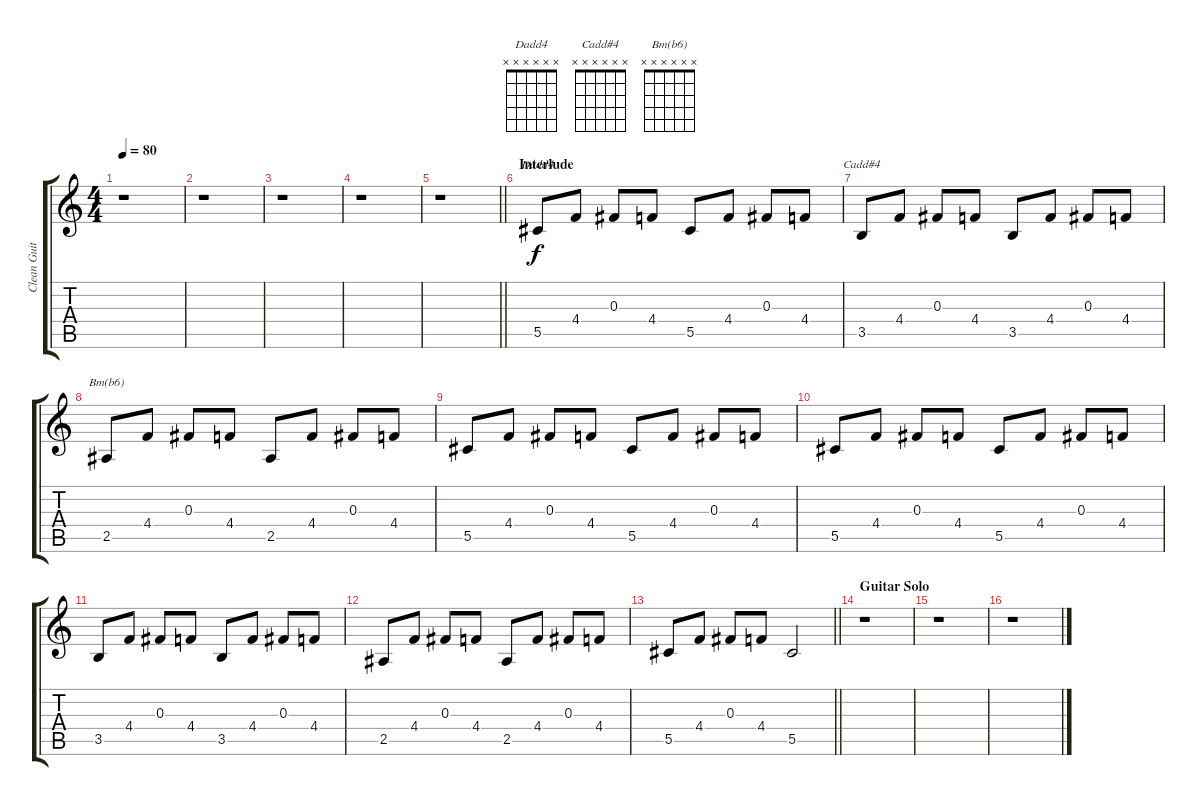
\track ("Clean Guitar" "Clean Guit") {instrument electricguitarjazz}
\staff {score tabs}
\tuning (Eb4 Bb3 Gb3 Db3 Ab2 Eb2) {hide}
\chord ("Dadd4" x x x x x x)
\chord ("Cadd#4" x x x x x x)
\chord ("Bm(b6)" x x x x x x)
\ts (4 4)
\tempo 80
\clef g2
\ks c
r.1{dy f} |
r.1 |
r.1 |
r.1 |
\barLineRight lightlight
r.1 |
\section ("" "Interlude")
5.5.8{ch "Dadd4"} 4.4.8 0.3.8 4.4.8 5.5.8 4.4.8 0.3.8 4.4.8 |
3.5.8{ch "Cadd#4"} 4.4.8 0.3.8 4.4.8 3.5.8 4.4.8 0.3.8 4.4.8 |
2.5.8{ch "Bm(b6)"} 4.4.8 0.3.8 4.4.8 2.5.8 4.4.8 0.3.8 4.4.8 |
5.5.8 4.4.8 0.3.8 4.4.8 5.5.8 4.4.8 0.3.8 4.4.8 |
5.5.8 4.4.8 0.3.8 4.4.8 5.5.8 4.4.8 0.3.8 4.4.8 |
3.5.8 4.4.8 0.3.8 4.4.8 3.5.8 4.4.8 0.3.8 4.4.8 |
2.5.8 4.4.8 0.3.8 4.4.8 2.5.8 4.4.8 0.3.8 4.4.8 |
\barLineRight lightlight
5.5.8 4.4.8 0.3.8 4.4.8 5.5.2 |
\section ("" "Guitar Solo")
r.1 |
r.1 |
r.1
